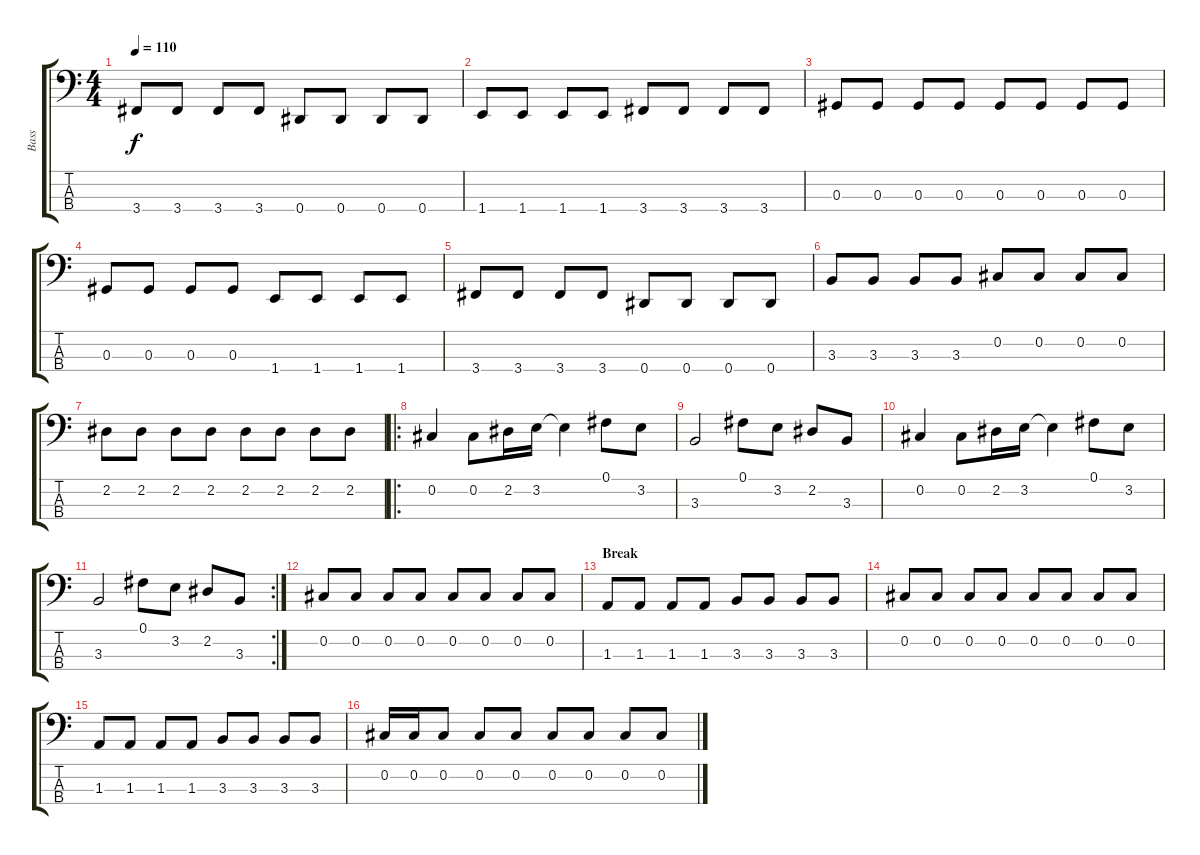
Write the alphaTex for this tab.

\track ("Bass" "Bass") {instrument electricbasspick}
\staff {score tabs}
\tuning (Gb2 Db2 Ab1 Eb1) {hide}
\ts (4 4)
\tempo 110
\clef f4
\ks c
3.4.8{dy f} 3.4.8 3.4.8 3.4.8 0.4.8 0.4.8 0.4.8 0.4.8 |
1.4.8 1.4.8 1.4.8 1.4.8 3.4.8 3.4.8 3.4.8 3.4.8 |
0.3.8 0.3.8 0.3.8 0.3.8 0.3.8 0.3.8 0.3.8 0.3.8 |
0.3.8 0.3.8 0.3.8 0.3.8 1.4.8 1.4.8 1.4.8 1.4.8 |
3.4.8 3.4.8 3.4.8 3.4.8 0.4.8 0.4.8 0.4.8 0.4.8 |
3.3.8 3.3.8 3.3.8 3.3.8 0.2.8 0.2.8 0.2.8 0.2.8 |
2.2.8 2.2.8 2.2.8 2.2.8 2.2.8 2.2.8 2.2.8 2.2.8 |
\ro
0.2.4 0.2.8 2.2.16 3.2.16 3.2{t}.4 0.1.8 3.2.8 |
3.3.2 0.1.8 3.2.8 2.2.8 3.3.8 |
0.2.4 0.2.8 2.2.16 3.2.16 3.2{t}.4 0.1.8 3.2.8 |
\rc 2
3.3.2 0.1.8 3.2.8 2.2.8 3.3.8 |
0.2.8 0.2.8 0.2.8 0.2.8 0.2.8 0.2.8 0.2.8 0.2.8 |
\section ("" "Break")
1.3.8 1.3.8 1.3.8 1.3.8 3.3.8 3.3.8 3.3.8 3.3.8 |
0.2.8 0.2.8 0.2.8 0.2.8 0.2.8 0.2.8 0.2.8 0.2.8 |
1.3.8 1.3.8 1.3.8 1.3.8 3.3.8 3.3.8 3.3.8 3.3.8 |
0.2.16 0.2.16 0.2.8 0.2.8 0.2.8 0.2.8 0.2.8 0.2.8 0.2.8
